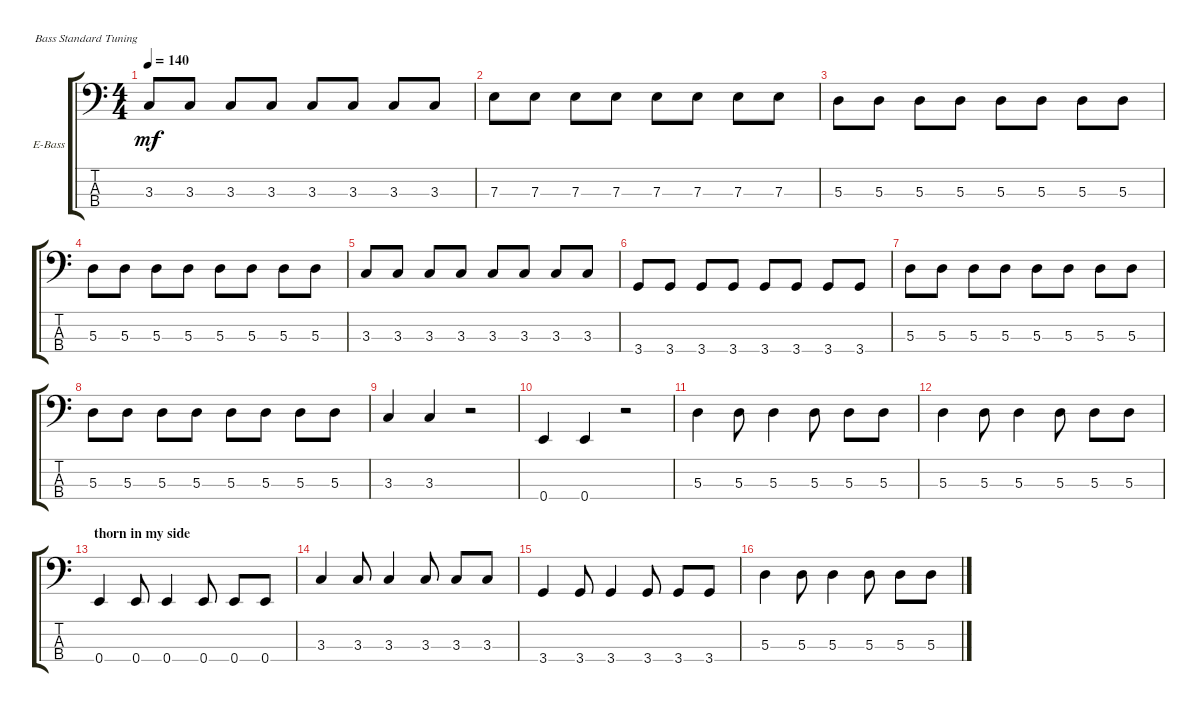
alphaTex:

\defaultSystemsLayout 4
\bracketExtendMode groupsimilarinstruments
\firstSystemTrackNameOrientation horizontal
\otherSystemsTrackNameOrientation horizontal
\track ("Electric Bass" "E-Bass") {instrument electricbassfinger}
\staff {score tabs}
\tuning (G2 D2 A1 E1)
\ts (4 4)
\tempo 140
\clef f4
\ks c
3.3.8{dy mf} 3.3.8 3.3.8 3.3.8 3.3.8 3.3.8 3.3.8 3.3.8 |
7.3.8 7.3.8 7.3.8 7.3.8 7.3.8 7.3.8 7.3.8 7.3.8 |
5.3.8 5.3.8 5.3.8 5.3.8 5.3.8 5.3.8 5.3.8 5.3.8 |
5.3.8 5.3.8 5.3.8 5.3.8 5.3.8 5.3.8 5.3.8 5.3.8 |
3.3.8 3.3.8 3.3.8 3.3.8 3.3.8 3.3.8 3.3.8 3.3.8 |
3.4.8 3.4.8 3.4.8 3.4.8 3.4.8 3.4.8 3.4.8 3.4.8 |
5.3.8 5.3.8 5.3.8 5.3.8 5.3.8 5.3.8 5.3.8 5.3.8 |
5.3.8 5.3.8 5.3.8 5.3.8 5.3.8 5.3.8 5.3.8 5.3.8 |
3.3.4 3.3.4 r.2 |
0.4.4 0.4.4 r.2 |
5.3.4 5.3.8 5.3.4 5.3.8 5.3.8 5.3.8 |
5.3.4 5.3.8 5.3.4 5.3.8 5.3.8 5.3.8 |
\section ("" "thorn in my side")
0.4.4 0.4.8 0.4.4 0.4.8 0.4.8 0.4.8 |
3.3.4 3.3.8 3.3.4 3.3.8 3.3.8 3.3.8 |
3.4.4 3.4.8 3.4.4 3.4.8 3.4.8 3.4.8 |
5.3.4 5.3.8 5.3.4 5.3.8 5.3.8 5.3.8
